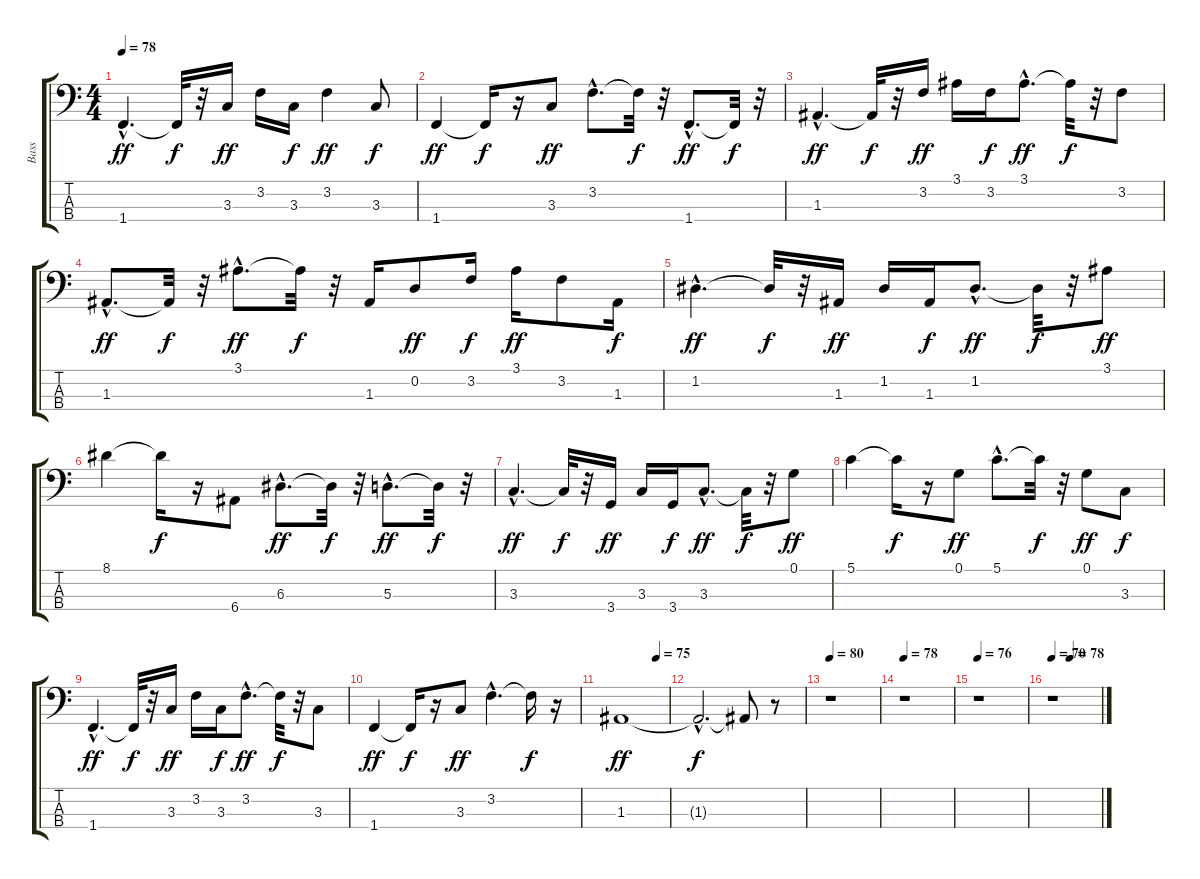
\track ("Bass" "Bass") {instrument fretlessbass}
\staff {score tabs}
\tuning (G2 D2 A1 E1) {hide}
\ts (4 4)
\tempo 78
\clef f4
\ks c
1.4{hac}.4{d dy ff} 1.4{t}.32{dy f} r.32 3.3.16{dy ff} 3.2.16 3.3.16{dy f} 3.2.4{dy ff} 3.3.8{dy f} |
1.4.4{dy ff} 1.4{t}.16{dy f} r.16 3.3.8{dy ff} 3.2{hac}.8{d} 3.2{t}.32{dy f} r.32 1.4{hac}.8{d dy ff} 1.4{t}.32{dy f} r.32 |
1.3{hac}.4{d dy ff} 1.3{t}.32{dy f} r.32 3.2.16{dy ff} 3.1.16 3.2.16{dy f} 3.1{hac}.8{d dy ff} 3.1{t}.32{dy f} r.32 3.2.8 |
1.3{hac}.8{d dy ff} 1.3{t}.32{dy f} r.32 3.1{hac}.8{d dy ff} 3.1{t}.32{dy f} r.32 1.3.16 0.2.8{dy ff} 3.2.16{dy f} 3.1.16{dy ff} 3.2.8 1.3.16{dy f} |
1.2{hac}.4{d dy ff} 1.2{t}.32{dy f} r.32 1.3.16{dy ff} 1.2.16 1.3.16{dy f} 1.2{hac}.8{d dy ff} 1.2{t}.32{dy f} r.32 3.1.8{dy ff} |
8.1.4 8.1{t}.16{dy f} r.16 6.4.8 6.3{hac}.8{d dy ff} 6.3{t}.32{dy f} r.32 5.3{hac}.8{d dy ff} 5.3{t}.32{dy f} r.32 |
3.3{hac}.4{d dy ff} 3.3{t}.32{dy f} r.32 3.4.16{dy ff} 3.3.16 3.4.16{dy f} 3.3{hac}.8{d dy ff} 3.3{t}.32{dy f} r.32 0.1.8{dy ff} |
5.1.4 5.1{t}.16{dy f} r.16 0.1.8{dy ff} 5.1{hac}.8{d} 5.1{t}.32{dy f} r.32 0.1.8{dy ff} 3.3.8{dy f} |
1.4{hac}.4{d dy ff} 1.4{t}.32{dy f} r.32 3.3.16{dy ff} 3.2.16 3.3.16{dy f} 3.2{hac}.8{d dy ff} 3.2{t}.32{dy f} r.32 3.3.8 |
1.4.4{dy ff} 1.4{t}.16{dy f} r.16 3.3.8{dy ff} 3.2{hac}.4{d} 3.2{t}.16{dy f} r.16 |
\tempo (75 0.75)
1.3.1{dy ff} |
1.3{hac t}.2{d dy f} 1.3{t}.8 r.8 |
\tempo 80
r.1 |
\tempo 78
r.1 |
\tempo 76
r.1 |
\tempo 70
\tempo (78 0.375)
r.1
